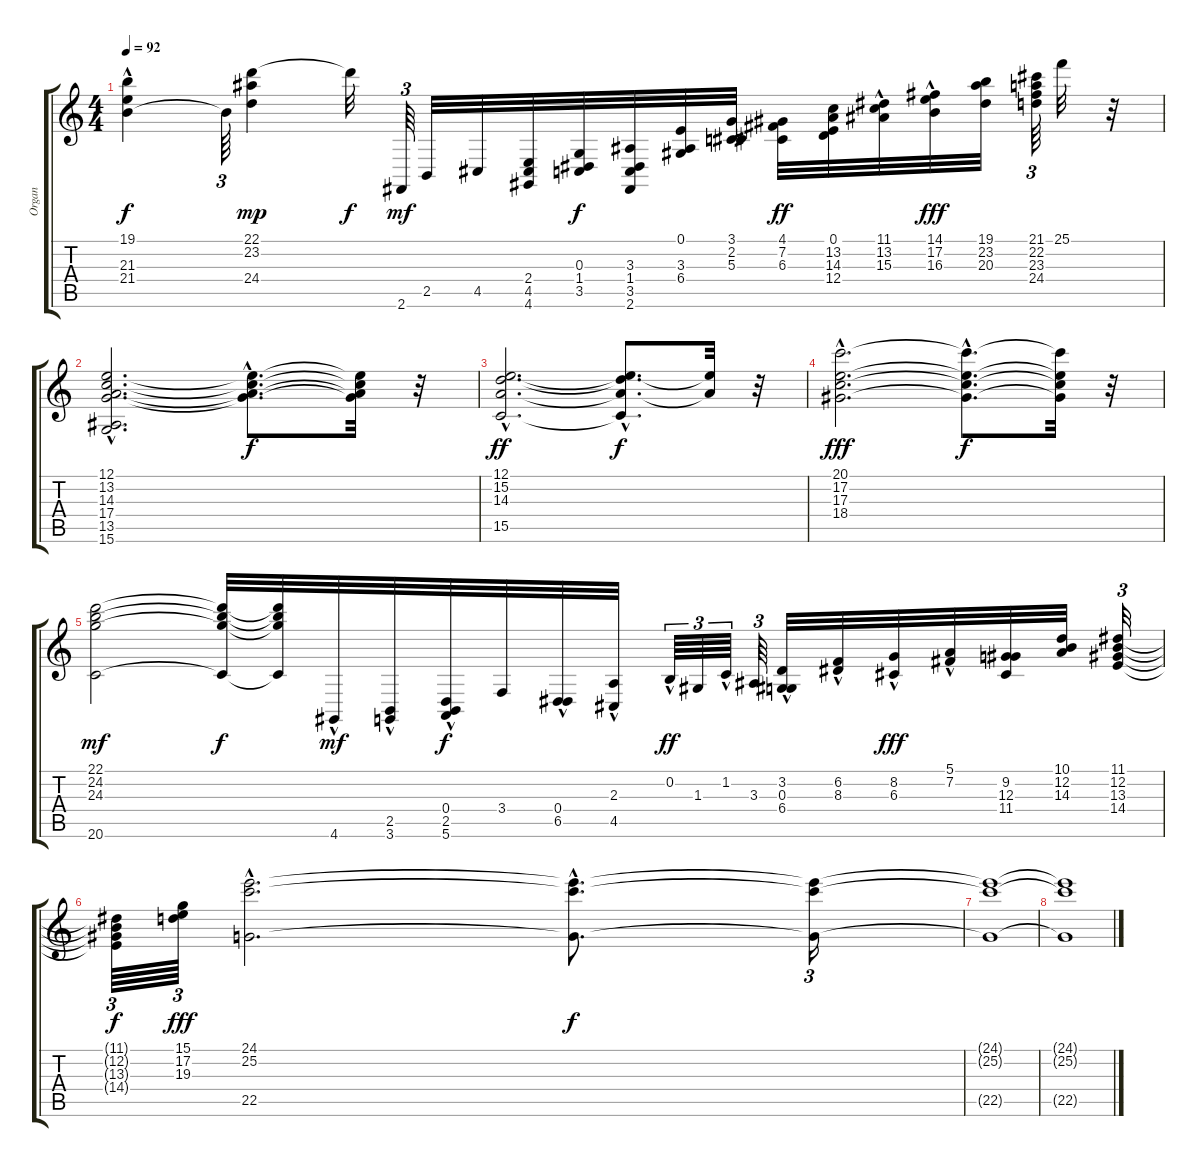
\track ("Organ " "Organ ") {instrument rockorgan}
\staff {score tabs}
\tuning (E4 B3 G3 D3 A2 E2) {hide}
\ts (4 4)
\tempo 92
\clef g2
\ks c
(19.1{hac t} 21.3{hac t} 21.4{t}).4{dy f} 21.4{t}.64{tu (3 2)} (22.1 23.2 24.4).4{dy mp} 22.1{t}.32{dy f} 2.6.64{tu (3 2) dy mf} 2.5.32 4.5.32 (2.4 4.5 4.6).32 (0.3 1.4 3.5).32{dy f} (3.3 1.4 3.5 2.6).32 (0.1 3.3 6.4).32 (3.1 2.2 5.3).32 (4.1 7.2 6.3).32{dy ff} (0.1 13.2 14.3 12.4).32 (11.1 13.2{hac} 15.3{hac}).32 (14.1 17.2{hac} 16.3).32{dy fff} (19.1 23.2 20.3).32 (21.1 22.2 23.3 24.4).64{tu (3 2)} 25.1.32 r.32 |
(12.1{hac} 13.2{hac} 14.3{hac} 17.4{hac} 13.5 15.6).2{d} (12.1{hac t} 13.2{hac t} 14.3{hac t} 17.4{hac t}).8{d dy f} (12.1{t} 13.2{t} 14.3{t} 17.4{t}).32 r.32 |
(12.1{hac} 15.2{hac} 14.3{hac} 15.5{hac}).2{d dy ff} (12.1{hac t} 15.2{hac t} 14.3{hac t} 15.5{hac t}).8{d dy f} (12.1{t} 14.3{t}).32 r.32 |
(20.1{hac} 17.2{hac} 17.3{hac} 18.4{hac}).2{d dy fff} (20.1{hac t} 17.2{hac t} 17.3{hac t} 18.4{hac t}).8{d dy f} (20.1{t} 17.2{t} 17.3{t} 18.4{t}).32 r.32 |
(22.1 24.2 24.3 20.6).2{dy mf} (22.1{t} 24.2{t} 24.3{t} 20.6{t}).32{dy f} (22.1{t} 24.2{t} 24.3{t} 20.6{t}).32 4.6{hac}.32{dy mf} (2.5{hac} 3.6).32 (0.4 2.5 5.6{hac}).32{dy f} 3.4.32 (0.4{hac} 6.5{hac}).32 (2.3{hac} 4.5{hac}).32 0.2{hac}.64{tu (3 2) dy ff} 1.3.64{tu (3 2)} 1.2{hac}.64{tu (3 2)} 3.3.64{tu (3 2)} (3.2{hac} 0.3 6.4{hac}).32 (6.2 8.3{hac}).32 (8.2{hac} 6.3).32{dy fff} (5.1{hac} 7.2{hac}).32 (9.2 12.3 11.4).32 (10.1 12.2 14.3).32 (11.1 12.2 13.3 14.4).32{tu (3 2)} |
(11.1{t} 12.2{t} 13.3{t} 14.4{t}).64{tu (3 2) dy f} (15.1 17.2 19.3).64{tu (3 2) dy fff} (24.1{hac} 25.2{hac} 22.5{hac}).2{d} (24.1{hac t} 25.2{hac t} 22.5{hac t}).8{d dy f} (24.1{t} 25.2{t} 22.5{t}).16{tu (3 2)} |
(24.1{t} 25.2{t} 22.5{t}).1 |
(24.1{t} 25.2{t} 22.5{t}).1
